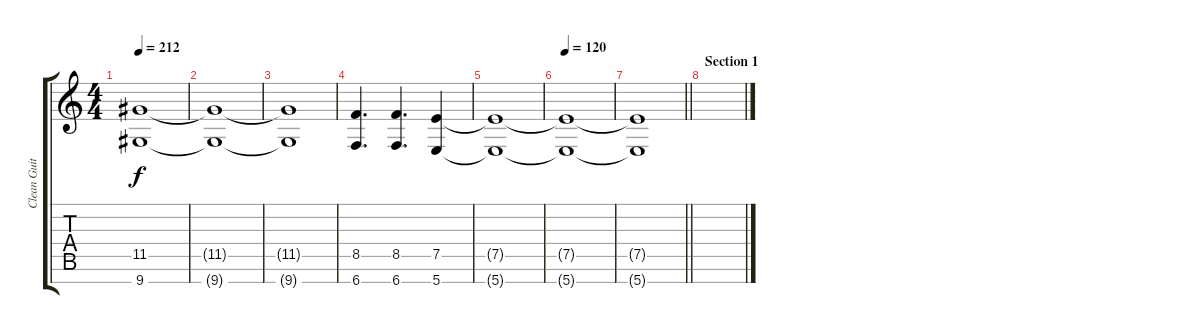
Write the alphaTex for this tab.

\track ("Clean Guitar C" "Clean Guit") {instrument electricguitarjazz}
\staff {score tabs}
\tuning (E4 B3 G3 D3 A2 E2 B1) {hide}
\ts (4 4)
\tempo 212
\clef g2
\ks c
(11.5{t} 9.7{t}).1{dy f} |
(11.5{t} 9.7{t}).1 |
(11.5{t} 9.7{t}).1 |
(8.5 6.7).4{d} (8.5 6.7).4{d} (7.5 5.7).4 |
(7.5{t} 5.7{t}).1 |
\tempo 120
(7.5{t} 5.7{t}).1 |
\barLineRight lightlight
(7.5{t} 5.7{t}).1 |
\section ("" "Section 1")
